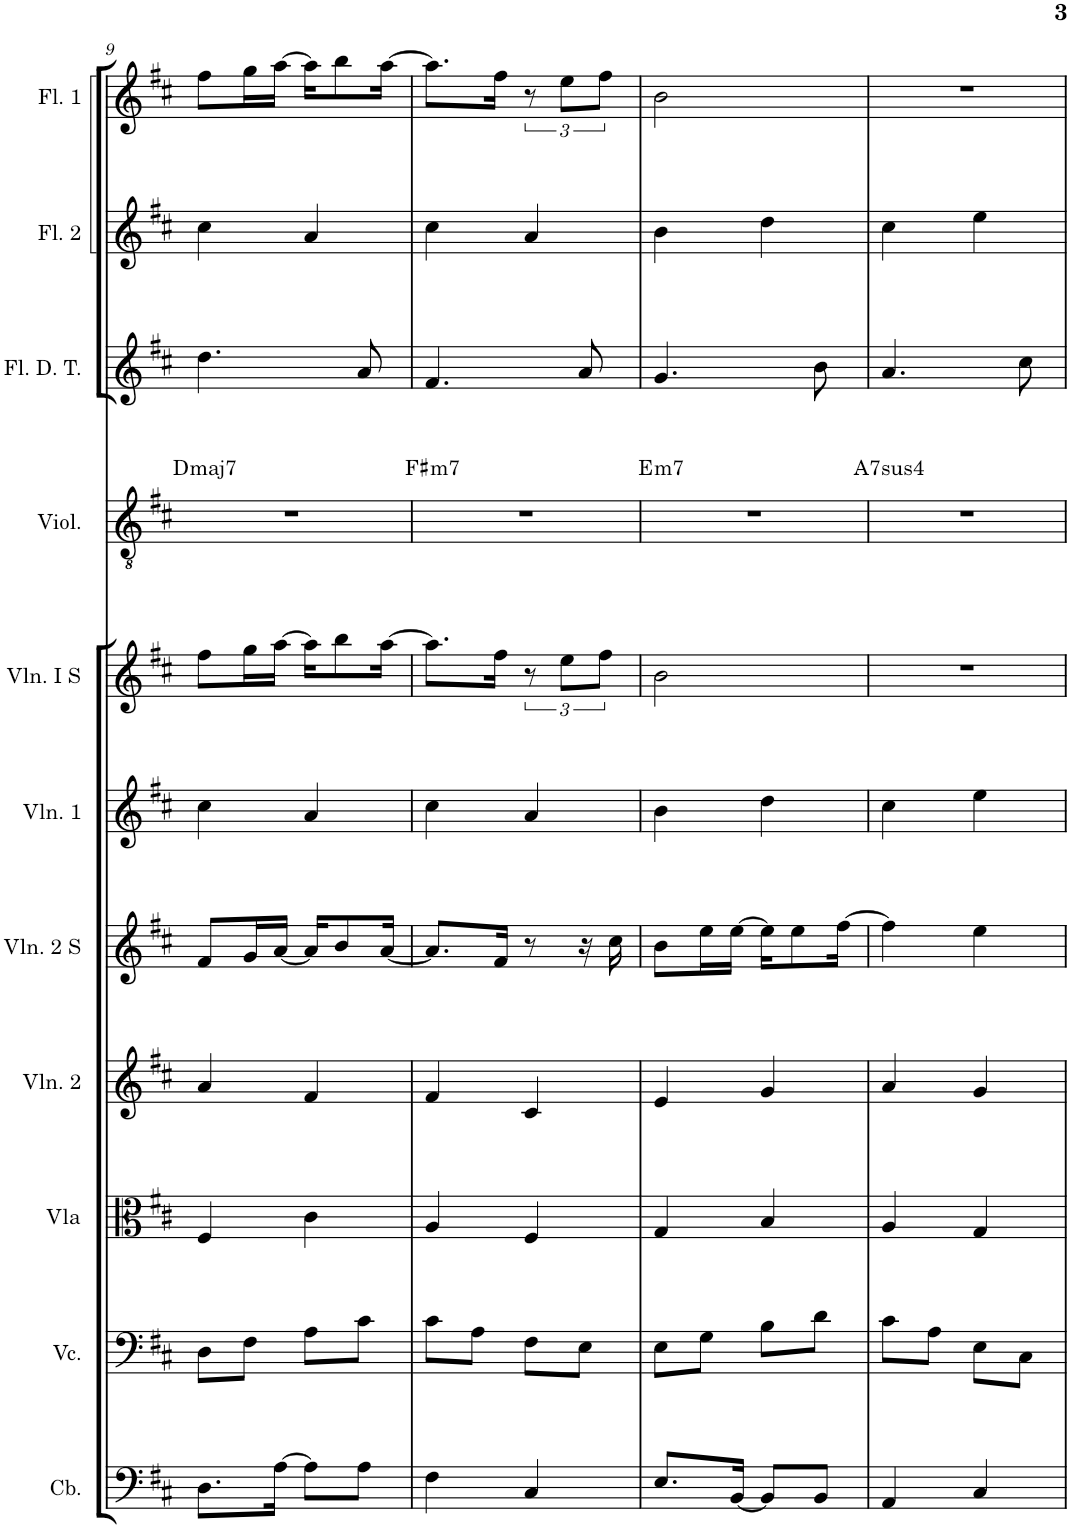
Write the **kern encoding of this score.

**kern	**kern	**kern	**kern	**kern	**kern	**kern	**kern	**harte	**kern	**kern	**kern
*part11	*part10	*part9	*part8	*part7	*part6	*part5	*part4	*part4	*part3	*part2	*part1
*staff11	*staff10	*staff9	*staff8	*staff7	*staff6	*staff5	*staff4	*	*staff3	*staff2	*staff1
*I"Contrabaixo	*I"Violoncelo	*I"Viola	*I"Violino 2	*I"Violino 2 Solo	*I"Violino 1	*I"Violino I Solo	*I"Violão Acústico	*	*I"Flauta Doce Tenor	*I"Flauta 2	*I"Flauta 1
*I'Cb.	*I'Vc.	*I'Vla	*I'Vln. 2	*I'Vln. 2 S	*I'Vln. 1	*I'Vln. I S	*I'Viol.	*	*I'Fl. D. T.	*I'Fl. 2	*I'Fl. 1
!!LO:PB:g=z
*clefF4	*clefF4	*clefC3	*clefG2	*clefG2	*clefG2	*clefG2	*clefGv2	*	*clefG2	*clefG2	*clefG2
*Trd7c12	*	*	*	*	*	*	*	*	*	*	*
*k[f#c#]	*k[f#c#]	*k[f#c#]	*k[f#c#]	*k[f#c#]	*k[f#c#]	*k[f#c#]	*k[f#c#]	*	*k[f#c#]	*k[f#c#]	*k[f#c#]
*M2/4	*M2/4	*M2/4	*M2/4	*M2/4	*M2/4	*M2/4	*M2/4	*	*M2/4	*M2/4	*M2/4
=9	=9	=9	=9	=9	=9	=9	=9	=9	=9	=9	=9
!	!	!	!	!	!	!	!	!LO:H:kt=maj7	!	!	!
8.D\L	8D\L	4F#/	4a/	8f#/L	4cc#\	8ff#\L	2r	D:maj7	4.dd\	4cc#\	8ff#\L
.	8F#\J	.	.	16g/L	.	16gg\L	.	.	.	.	16gg\L
[16A\Jk	.	.	.	[16a/JJ	.	[16aa\JJ	.	.	.	.	[16aa\JJ
8A\L]	8A\L	4c#\	4f#/	16a/KL]	4a/	16aa\KL]	.	.	.	4a/	16aa\KL]
.	.	.	.	8b/	.	8bb\	.	.	.	.	8bb\
8A\J	8c#\J	.	.	.	.	.	.	.	8a/	.	.
.	.	.	.	[16a/Jk	.	[16aa\Jk	.	.	.	.	[16aa\Jk
=10	=10	=10	=10	=10	=10	=10	=10	=10	=10	=10	=10
!	!	!	!	!	!	!	!	!LO:H:kt=m7	!	!	!
4F#\	8c#\L	4A/	4f#/	8.a/L]	4cc#\	8.aa\L]	2r	F#:min7	4.f#/	4cc#\	8.aa\L]
.	8A\J	.	.	.	.	.	.	.	.	.	.
.	.	.	.	16f#/Jk	.	16ff#\Jk	.	.	.	.	16ff#\Jk
4C#/	8F#\L	4F#/	4c#/	8r	4a/	12r	.	.	.	4a/	12r
.	.	.	.	.	.	12ee\L	.	.	.	.	12ee\L
.	8E\J	.	.	16r	.	.	.	.	8a/	.	.
.	.	.	.	.	.	12ff#\J	.	.	.	.	12ff#\J
.	.	.	.	16cc#\	.	.	.	.	.	.	.
=11	=11	=11	=11	=11	=11	=11	=11	=11	=11	=11	=11
!	!	!	!	!	!	!	!	!LO:H:kt=m7	!	!	!
8.E/L	8E\L	4G/	4e/	8b\L	4b\	2b\	2r	E:min7	4.g/	4b\	2b\
.	8G\J	.	.	16ee\L	.	.	.	.	.	.	.
[16BB/Jk	.	.	.	[16ee\JJ	.	.	.	.	.	.	.
8BB/L]	8B\L	4B/	4g/	16ee\KL]	4dd\	.	.	.	.	4dd\	.
.	.	.	.	8ee\	.	.	.	.	.	.	.
8BB/J	8d\J	.	.	.	.	.	.	.	8b\	.	.
.	.	.	.	[16ff#\Jk	.	.	.	.	.	.	.
=12	=12	=12	=12	=12	=12	=12	=12	=12	=12	=12	=12
!	!	!	!	!	!	!	!	!LO:H:kt=74	!	!	!
4AA/	8c#\L	4A/	4a/	4ff#\]	4cc#\	2r	2r	A:sus4(7)	4.a/	4cc#\	2r
.	8A\J	.	.	.	.	.	.	.	.	.	.
4C#/	8E\L	4G/	4g/	4ee\	4ee\	.	.	.	.	4ee\	.
.	8C#\J	.	.	.	.	.	.	.	8cc#\	.	.
=	=	=	=	=	=	=	=	=	=	=	=
*-	*-	*-	*-	*-	*-	*-	*-	*-	*-	*-	*-
